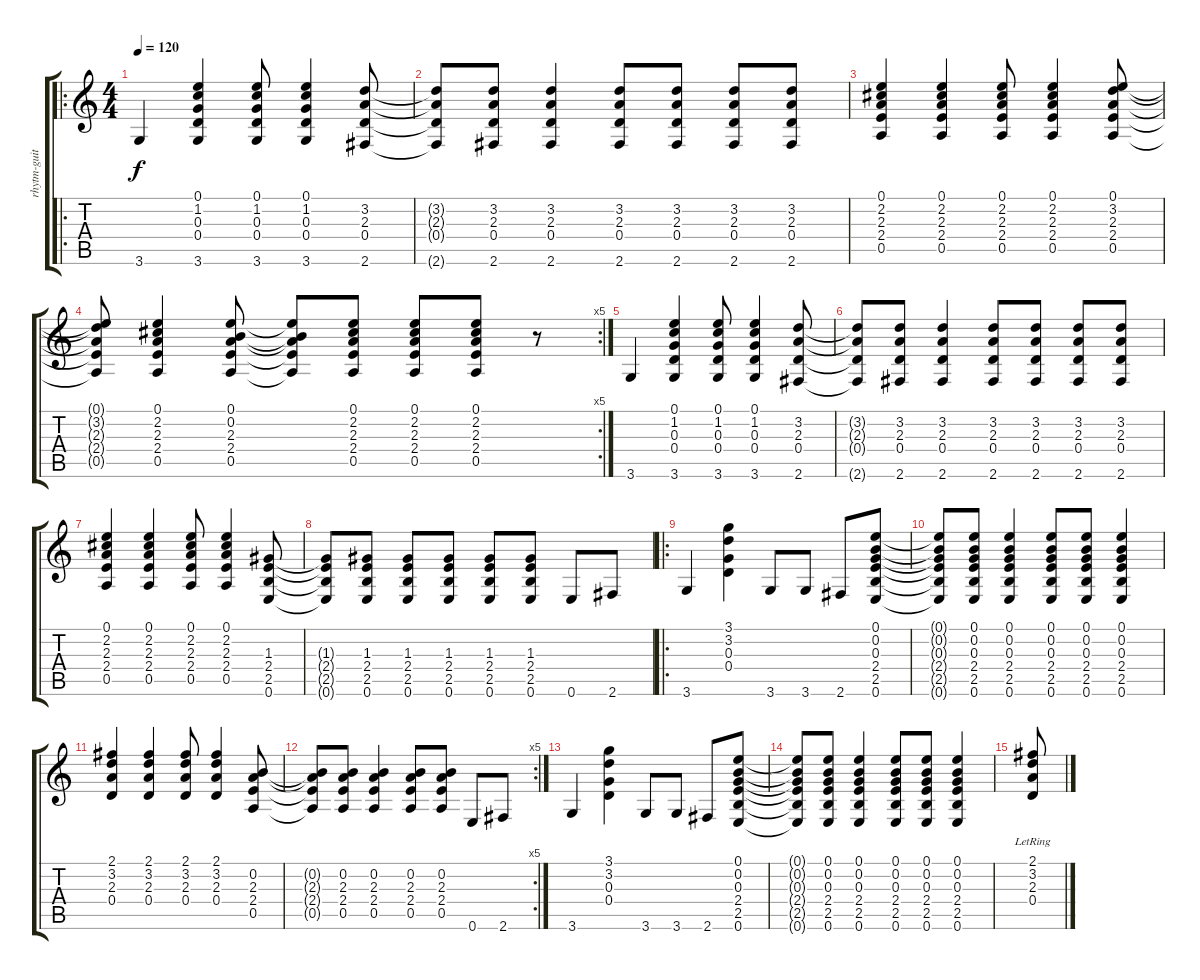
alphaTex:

\track ("rhytm-guitar/Courtney" "rhytm-guit") {instrument acousticguitarsteel}
\staff {score tabs}
\tuning (E4 B3 G3 D3 A2 E2) {hide}
\ro
\ts (4 4)
\tempo 120
\clef g2
\ks c
3.6.4{dy f} (0.1 1.2 0.3 0.4 3.6).4 (0.1 1.2 0.3 0.4 3.6).8 (0.1 1.2 0.3 0.4 3.6).4 (3.2 2.3 0.4 2.6).8 |
(3.2{t} 2.3{t} 0.4{t} 2.6{t}).8 (3.2 2.3 0.4 2.6).8 (3.2 2.3 0.4 2.6).4 (3.2 2.3 0.4 2.6).8 (3.2 2.3 0.4 2.6).8 (3.2 2.3 0.4 2.6).8 (3.2 2.3 0.4 2.6).8 |
(0.1 2.2 2.3 2.4 0.5).4 (0.1 2.2 2.3 2.4 0.5).4 (0.1 2.2 2.3 2.4 0.5).8 (0.1 2.2 2.3 2.4 0.5).4 (0.1 3.2 2.3 2.4 0.5).8 |
\rc 5
(0.1{t} 3.2{t} 2.3{t} 2.4{t} 0.5{t}).8 (0.1 2.2 2.3 2.4 0.5).4 (0.1 0.2 2.3 2.4 0.5).8 (0.1{t} 0.2{t} 2.3{t} 2.4{t} 0.5{t}).8 (0.1 2.2 2.3 2.4 0.5).8 (0.1 2.2 2.3 2.4 0.5).8 (0.1 2.2 2.3 2.4 0.5).8 r.8 |
3.6.4 (0.1 1.2 0.3 0.4 3.6).4 (0.1 1.2 0.3 0.4 3.6).8 (0.1 1.2 0.3 0.4 3.6).4 (3.2 2.3 0.4 2.6).8 |
(3.2{t} 2.3{t} 0.4{t} 2.6{t}).8 (3.2 2.3 0.4 2.6).8 (3.2 2.3 0.4 2.6).4 (3.2 2.3 0.4 2.6).8 (3.2 2.3 0.4 2.6).8 (3.2 2.3 0.4 2.6).8 (3.2 2.3 0.4 2.6).8 |
(0.1 2.2 2.3 2.4 0.5).4 (0.1 2.2 2.3 2.4 0.5).4 (0.1 2.2 2.3 2.4 0.5).8 (0.1 2.2 2.3 2.4 0.5).4 (1.3 2.4 2.5 0.6).8 |
(1.3{t} 2.4{t} 2.5{t} 0.6{t}).8 (1.3 2.4 2.5 0.6).8 (1.3 2.4 2.5 0.6).8 (1.3 2.4 2.5 0.6).8 (1.3 2.4 2.5 0.6).8 (1.3 2.4 2.5 0.6).8 0.6.8 2.6.8 |
\ro
3.6.4 (3.1 3.2 0.3 0.4).4 3.6.8 3.6.8 2.6.8 (0.1 0.2 0.3 2.4 2.5 0.6).8 |
(0.1{t} 0.2{t} 0.3{t} 2.4{t} 2.5{t} 0.6{t}).8 (0.1 0.2 0.3 2.4 2.5 0.6).8 (0.1 0.2 0.3 2.4 2.5 0.6).4 (0.1 0.2 0.3 2.4 2.5 0.6).8 (0.1 0.2 0.3 2.4 2.5 0.6).8 (0.1 0.2 0.3 2.4 2.5 0.6).4 |
(2.1 3.2 2.3 0.4).4 (2.1 3.2 2.3 0.4).4 (2.1 3.2 2.3 0.4).8 (2.1 3.2 2.3 0.4).4 (0.2 2.3 2.4 0.5).8 |
\rc 5
(0.2{t} 2.3{t} 2.4{t} 0.5{t}).8 (0.2 2.3 2.4 0.5).8 (0.2 2.3 2.4 0.5).4 (0.2 2.3 2.4 0.5).8 (0.2 2.3 2.4 0.5).8 0.6.8 2.6.8 |
3.6.4 (3.1 3.2 0.3 0.4).4 3.6.8 3.6.8 2.6.8 (0.1 0.2 0.3 2.4 2.5 0.6).8 |
(0.1{t} 0.2{t} 0.3{t} 2.4{t} 2.5{t} 0.6{t}).8 (0.1 0.2 0.3 2.4 2.5 0.6).8 (0.1 0.2 0.3 2.4 2.5 0.6).4 (0.1 0.2 0.3 2.4 2.5 0.6).8 (0.1 0.2 0.3 2.4 2.5 0.6).8 (0.1 0.2 0.3 2.4 2.5 0.6).4 |
(2.1 3.2{lr} 2.3 0.4).8
